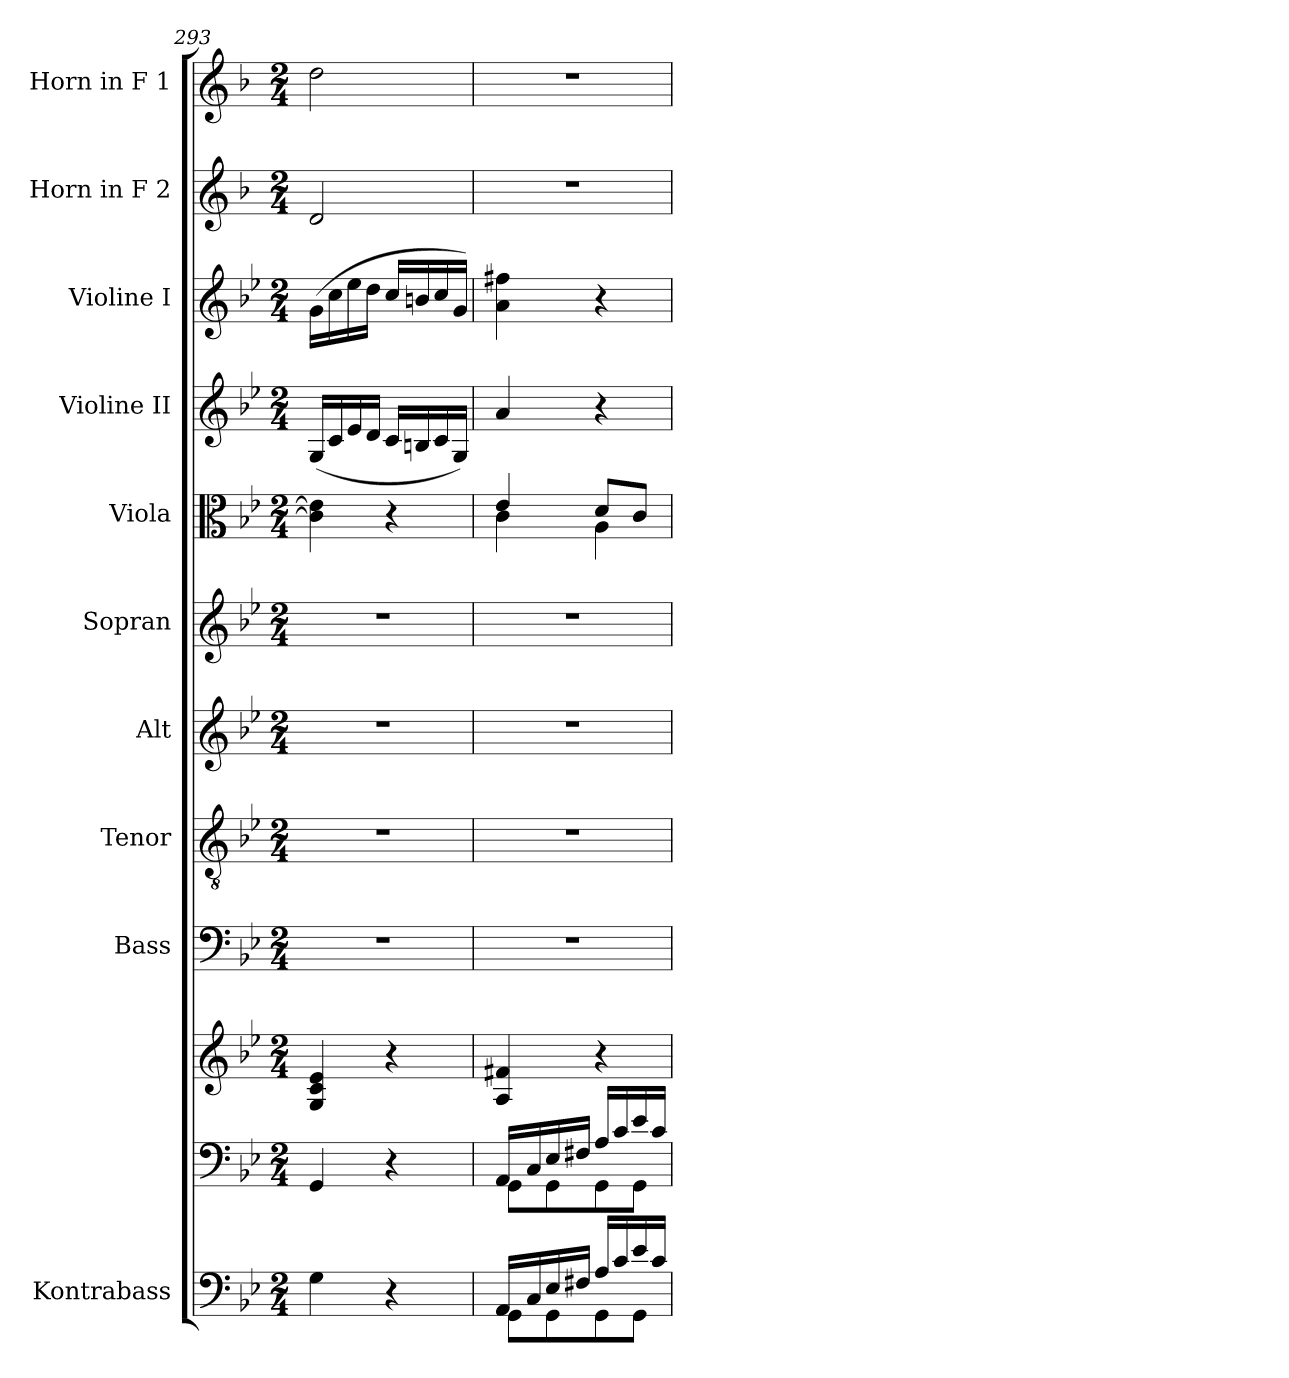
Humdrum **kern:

**kern	**kern	**kern	**kern	**kern	**kern	**kern	**kern	**kern	**kern	**kern	**kern
*part11	*part10	*part10	*part9	*part8	*part7	*part6	*part5	*part4	*part3	*part2	*part1
*staff12	*staff11	*staff10	*staff9	*staff8	*staff7	*staff6	*staff5	*staff4	*staff3	*staff2	*staff1
*I"Kontrabass	*	*	*I"Bass	*I"Tenor	*I"Alt	*I"Sopran	*I"Viola	*I"Violine II	*I"Violine I	*I"Horn in F 2	*I"Horn in F 1
*I'Kb.	*	*	*I'B.	*I'T.	*I'A.	*I'S.	*I'Vla.	*I'Vl. II	*I'Vl. I	*	*
*clefF4	*clefF4	*clefG2	*clefF4	*clefGv2	*clefG2	*clefG2	*clefC3	*clefG2	*clefG2	*clefG2	*clefG2
*ITrd7c12	*	*	*	*	*	*	*	*	*	*ITrd4c7	*ITrd4c7
*k[b-e-]	*k[b-e-]	*k[b-e-]	*k[b-e-]	*k[b-e-]	*k[b-e-]	*k[b-e-]	*k[b-e-]	*k[b-e-]	*k[b-e-]	*k[b-e-]	*k[b-e-]
*B-:	*B-:	*B-:	*B-:	*B-:	*B-:	*B-:	*B-:	*B-:	*B-:	*B-:	*B-:
*M2/4	*M2/4	*M2/4	*M2/4	*M2/4	*M2/4	*M2/4	*M2/4	*M2/4	*M2/4	*M2/4	*M2/4
=293	=293	=293	=293	=293	=293	=293	=293	=293	=293	=293	=293
4GG\	4GG/	4G/ 4c/ 4e-/	2r	2r	2r	2r	4c\] 4e-\]	(<16G/LL	(>16g\LL	2G/	2g\
.	.	.	.	.	.	.	.	16c/	16cc\	.	.
.	.	.	.	.	.	.	.	16e-/	16ee-\	.	.
.	.	.	.	.	.	.	.	16d/JJ	16dd\JJ	.	.
4r	4r	4r	.	.	.	.	4r	16c/LL	16cc/LL	.	.
.	.	.	.	.	.	.	.	16Bn/	16bn/	.	.
.	.	.	.	.	.	.	.	16c/	16cc/	.	.
.	.	.	.	.	.	.	.	16G/JJ)	16g/JJ)	.	.
=294	=294	=294	=294	=294	=294	=294	=294	=294	=294	=294	=294
*^	*^	*	*	*	*	*	*^	*	*	*	*
16AAA/LL	8GGG\L	16AA/LL	8GG\L	4A/ 4f#X/	2r	2r	2r	2r	4e-/	4c\	4a/	4a\ 4ff#X\	2r	2r
16CC/	.	16C/	.	.	.	.	.	.	.	.	.	.	.	.
16EE-/	8GGG\	16E-/	8GG\	.	.	.	.	.	.	.	.	.	.	.
16FF#X/JJ	.	16F#X/JJ	.	.	.	.	.	.	.	.	.	.	.	.
16AA/LL	8GGG\	16A/LL	8GG\	4r	.	.	.	.	8d/L	4A\	4r	4r	.	.
16C/	.	16c/	.	.	.	.	.	.	.	.	.	.	.	.
16E-/	8GGG\J	16e-/	8GG\J	.	.	.	.	.	8c/J	.	.	.	.	.
16C/JJ	.	16c/JJ	.	.	.	.	.	.	.	.	.	.	.	.
*v	*v	*	*	*	*	*	*	*	*v	*v	*	*	*	*
*	*v	*v	*	*	*	*	*	*	*	*	*	*
=	=	=	=	=	=	=	=	=	=	=	=
*-	*-	*-	*-	*-	*-	*-	*-	*-	*-	*-	*-
